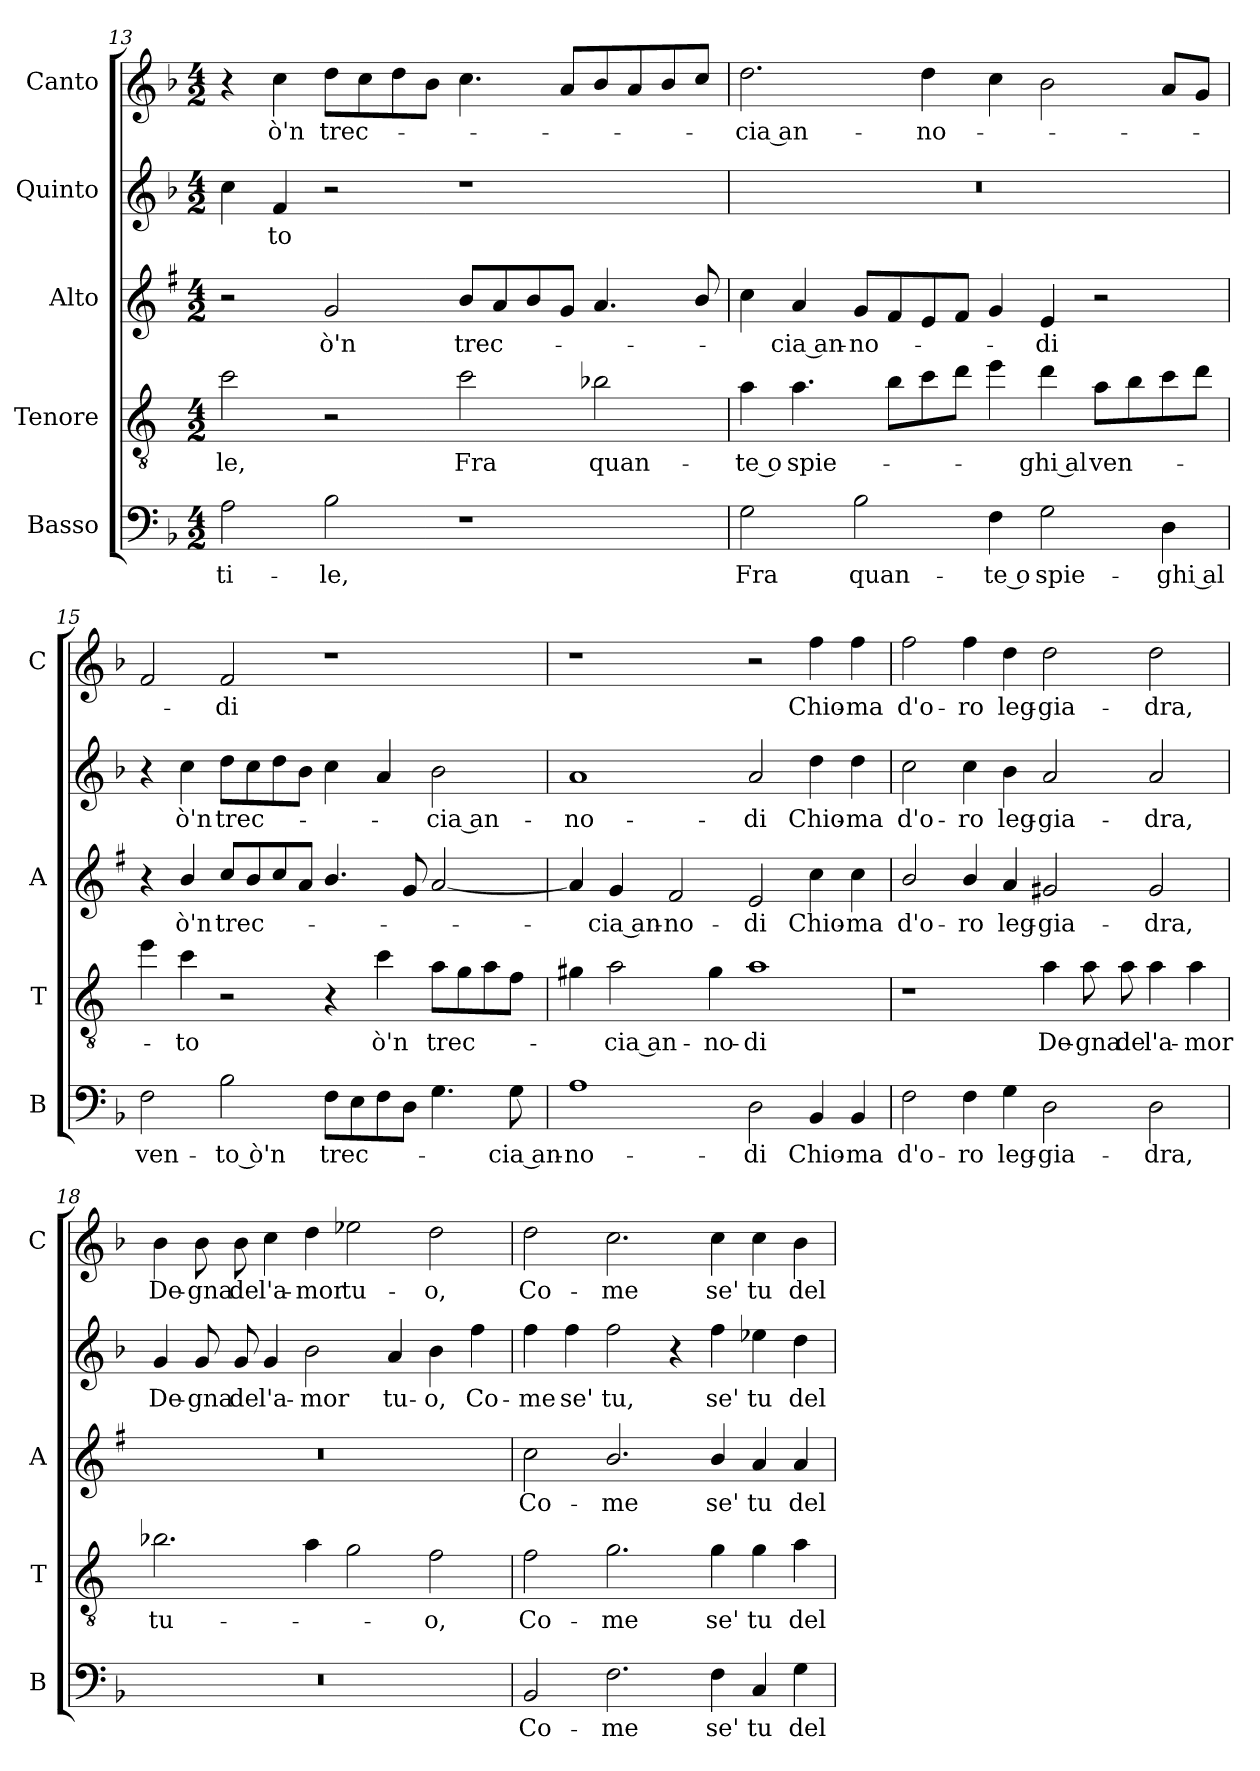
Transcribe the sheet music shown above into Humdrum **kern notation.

**kern	**text	**kern	**text	**kern	**text	**kern	**text	**kern	**text
*part5	*part5	*part4	*part4	*part3	*part3	*part2	*part2	*part1	*part1
*staff5	*staff5	*staff4	*staff4	*staff3	*staff3	*staff2	*staff2	*staff1	*staff1
*I"Basso	*	*I"Tenore	*	*I"Alto	*	*I"Quinto	*	*I"Canto	*
*I'B	*	*I'T	*	*I'A	*	*	*	*I'C	*
*clefF4	*	*clefGv2	*	*clefG2	*	*clefG2	*	*clefG2	*
*	*	*ITrd4c7	*	*ITrd1c2	*	*	*	*	*
*k[b-]	*	*k[b-]	*	*k[b-]	*	*k[b-]	*	*k[b-]	*
*F:	*	*F:	*	*F:	*	*F:	*	*F:	*
*M4/2	*	*M4/2	*	*M4/2	*	*M4/2	*	*M4/2	*
=13	=13	=13	=13	=13	=13	=13	=13	=13	=13
!	!LO:LY:b	!	!LO:LY:b	!	!	!	!	!	!
2A\	-ti-	2f\	-le,	2r	.	4cc\	.	4r	.
!	!	!	!	!	!	!	!LO:LY:b	!	!LO:LY:b
.	.	.	.	.	.	4f/	-to	4cc\	ò'n
!	!LO:LY:b	!	!	!	!LO:LY:b	!	!	!	!LO:LY:b
2B-\	-le,	2r	.	2f/	ò'n	2r	.	8dd\L	trec-
.	.	.	.	.	.	.	.	8cc\	.
.	.	.	.	.	.	.	.	8dd\	.
.	.	.	.	.	.	.	.	8b-\J	.
!	!	!	!LO:LY:b	!	!LO:LY:b	!	!	!	!
1r	.	2f\	Fra	8a/L	trec-	1r	.	4.cc\	.
.	.	.	.	8g/	.	.	.	.	.
.	.	.	.	8a/	.	.	.	.	.
.	.	.	.	8f/J	.	.	.	8a/L	.
!	!	!	!LO:LY:b	!	!	!	!	!	!
.	.	2e-X\	quan-	4.g/	.	.	.	8b-/	.
.	.	.	.	.	.	.	.	8a/	.
.	.	.	.	.	.	.	.	8b-/	.
.	.	.	.	8a/	.	.	.	8cc/J	.
=14	=14	=14	=14	=14	=14	=14	=14	=14	=14
!	!LO:LY:b	!	!LO:LY:b	!	!	!	!	!	!LO:LY:b
2G\	Fra	4d\	-te o	4b-\	.	0r	.	2.dd\	-cia an-
!	!	!	!LO:LY:b	!	!LO:LY:b	!	!	!	!
.	.	4.d\	spie-	4g/	-cia an-	.	.	.	.
!	!LO:LY:b	!	!	!	!LO:LY:b	!	!	!	!
2B-\	quan-	.	.	8f/L	-no-	.	.	.	.
.	.	8e\L	.	8e/	.	.	.	.	.
!	!	!	!	!	!	!	!	!	!LO:LY:b
.	.	8f\	.	8d/	.	.	.	4dd\	-no-
.	.	8g\J	.	8e/J	.	.	.	.	.
!	!LO:LY:b	!	!	!	!	!	!	!	!
4F\	-te o	4a\	.	4f/	.	.	.	4cc\	.
!	!LO:LY:b	!	!LO:LY:b	!	!LO:LY:b	!	!	!	!
2G\	spie-	4g\	-ghi al	4d/	-di	.	.	2b-\	.
!	!	!	!LO:LY:b	!	!	!	!	!	!
.	.	8d\L	ven-	2r	.	.	.	.	.
.	.	8e\	.	.	.	.	.	.	.
!	!LO:LY:b	!	!	!	!	!	!	!	!
4D\	-ghi al	8f\	.	.	.	.	.	8a/L	.
.	.	8g\J	.	.	.	.	.	8g/J	.
!!LO:PB:g=z
=15	=15	=15	=15	=15	=15	=15	=15	=15	=15
!	!LO:LY:b	!	!	!	!	!	!	!	!
2F\	ven-	4a\	.	4r	.	4r	.	2f/	.
!	!	!	!LO:LY:b	!	!LO:LY:b	!	!LO:LY:b	!	!
.	.	4f\	-to	4a/	ò'n	4cc\	ò'n	.	.
!	!LO:LY:b	!	!	!	!LO:LY:b	!	!LO:LY:b	!	!LO:LY:b
2B-\	-to ò'n	2r	.	8b-/L	trec-	8dd\L	trec-	2f/	-di
.	.	.	.	8a/	.	8cc\	.	.	.
.	.	.	.	8b-/	.	8dd\	.	.	.
.	.	.	.	8g/J	.	8b-\J	.	.	.
!	!LO:LY:b	!	!	!	!	!	!	!	!
8F\L	trec-	4r	.	4.a/	.	4cc\	.	1r	.
8E\	.	.	.	.	.	.	.	.	.
!	!	!	!LO:LY:b	!	!	!	!	!	!
8F\	.	4f\	ò'n	.	.	4a/	.	.	.
8D\J	.	.	.	8f/	.	.	.	.	.
!	!	!	!LO:LY:b	!	!	!	!LO:LY:b	!	!
4.G\	.	8d\L	trec-	[2g/	.	2b-\	-cia an-	.	.
.	.	8c\	.	.	.	.	.	.	.
.	.	8d\	.	.	.	.	.	.	.
!	!LO:LY:b	!	!	!	!	!	!	!	!
8G\	-cia an-	8B-\J	.	.	.	.	.	.	.
=16	=16	=16	=16	=16	=16	=16	=16	=16	=16
!	!LO:LY:b	!	!	!	!	!	!LO:LY:b	!	!
1A	-no-	4c#X\	.	4g/]	.	1a	-no-	1r	.
!	!	!	!LO:LY:b	!	!LO:LY:b	!	!	!	!
.	.	2d\	-cia an-	4f/	-cia an-	.	.	.	.
!	!	!	!	!	!LO:LY:b	!	!	!	!
.	.	.	.	2e/	-no-	.	.	.	.
!	!	!	!LO:LY:b	!	!	!	!	!	!
.	.	4c#\	-no-	.	.	.	.	.	.
!	!LO:LY:b	!	!LO:LY:b	!	!LO:LY:b	!	!LO:LY:b	!	!
2D\	-di	1d	-di	2d/	-di	2a/	-di	2r	.
!	!LO:LY:b	!	!	!	!LO:LY:b	!	!LO:LY:b	!	!LO:LY:b
4BB-/	Chio-	.	.	4b-\	Chio-	4dd\	Chio-	4ff\	Chio-
!	!LO:LY:b	!	!	!	!LO:LY:b	!	!LO:LY:b	!	!LO:LY:b
4BB-/	-ma	.	.	4b-\	-ma	4dd\	-ma	4ff\	-ma
=17	=17	=17	=17	=17	=17	=17	=17	=17	=17
!	!LO:LY:b	!	!	!	!LO:LY:b	!	!LO:LY:b	!	!LO:LY:b
2F\	d'o-	1r	.	2a/	d'o-	2cc\	d'o-	2ff\	d'o-
!	!LO:LY:b	!	!	!	!LO:LY:b	!	!LO:LY:b	!	!LO:LY:b
4F\	-ro	.	.	4a/	-ro	4cc\	-ro	4ff\	-ro
!	!LO:LY:b	!	!	!	!LO:LY:b	!	!LO:LY:b	!	!LO:LY:b
4G\	leg-	.	.	4g/	leg-	4b-\	leg-	4dd\	leg-
!	!LO:LY:b	!	!LO:LY:b	!	!LO:LY:b	!	!LO:LY:b	!	!LO:LY:b
2D\	-gia-	4d\	De-	2f#X/	-gia-	2a/	-gia-	2dd\	-gia-
!	!	!	!LO:LY:b	!	!	!	!	!	!
.	.	8d\	-gna	.	.	.	.	.	.
!	!	!	!LO:LY:b	!	!	!	!	!	!
.	.	8d\	de	.	.	.	.	.	.
!	!LO:LY:b	!	!LO:LY:b	!	!LO:LY:b	!	!LO:LY:b	!	!LO:LY:b
2D\	-dra,	4d\	l'a-	2f#/	-dra,	2a/	-dra,	2dd\	-dra,
!	!	!	!LO:LY:b	!	!	!	!	!	!
.	.	4d\	-mor	.	.	.	.	.	.
!!LO:LB:g=z
=18	=18	=18	=18	=18	=18	=18	=18	=18	=18
!	!	!	!LO:LY:b	!	!	!	!LO:LY:b	!	!LO:LY:b
0r	.	2.e-X\	tu-	0r	.	4g/	De-	4b-\	De-
!	!	!	!	!	!	!	!LO:LY:b	!	!LO:LY:b
.	.	.	.	.	.	8g/	-gna	8b-\	-gna
!	!	!	!	!	!	!	!LO:LY:b	!	!LO:LY:b
.	.	.	.	.	.	8g/	de	8b-\	de
!	!	!	!	!	!	!	!LO:LY:b	!	!LO:LY:b
.	.	.	.	.	.	4g/	l'a-	4cc\	l'a-
!	!	!	!	!	!	!	!LO:LY:b	!	!LO:LY:b
.	.	4d\	.	.	.	2b-\	-mor	4dd\	-mor
!	!	!	!	!	!	!	!	!	!LO:LY:b
.	.	2c\	.	.	.	.	.	2ee-X\	tu-
!	!	!	!	!	!	!	!LO:LY:b	!	!
.	.	.	.	.	.	4a/	tu-	.	.
!	!	!	!LO:LY:b	!	!	!	!LO:LY:b	!	!LO:LY:b
.	.	2B-\	-o,	.	.	4b-\	-o,	2dd\	-o,
!	!	!	!	!	!	!	!LO:LY:b	!	!
.	.	.	.	.	.	4ff\	Co-	.	.
=19	=19	=19	=19	=19	=19	=19	=19	=19	=19
!	!LO:LY:b	!	!LO:LY:b	!	!LO:LY:b	!	!LO:LY:b	!	!LO:LY:b
2BB-/	Co-	2B-\	Co-	2b-\	Co-	4ff\	-me	2dd\	Co-
!	!	!	!	!	!	!	!LO:LY:b	!	!
.	.	.	.	.	.	4ff\	se'	.	.
!	!LO:LY:b	!	!LO:LY:b	!	!LO:LY:b	!	!LO:LY:b	!	!LO:LY:b
2.F\	-me	2.c\	-me	2.a/	-me	2ff\	tu,	2.cc\	-me
.	.	.	.	.	.	4r	.	.	.
!	!LO:LY:b	!	!LO:LY:b	!	!LO:LY:b	!	!LO:LY:b	!	!LO:LY:b
4F\	se'	4c\	se'	4a/	se'	4ff\	se'	4cc\	se'
!	!LO:LY:b	!	!LO:LY:b	!	!LO:LY:b	!	!LO:LY:b	!	!LO:LY:b
4C/	tu	4c\	tu	4g/	tu	4ee-X\	tu	4cc\	tu
!	!LO:LY:b	!	!LO:LY:b	!	!LO:LY:b	!	!LO:LY:b	!	!LO:LY:b
4G\	del	4d\	del	4g/	del	4dd\	del	4b-\	del
=	=	=	=	=	=	=	=	=	=
*-	*-	*-	*-	*-	*-	*-	*-	*-	*-
